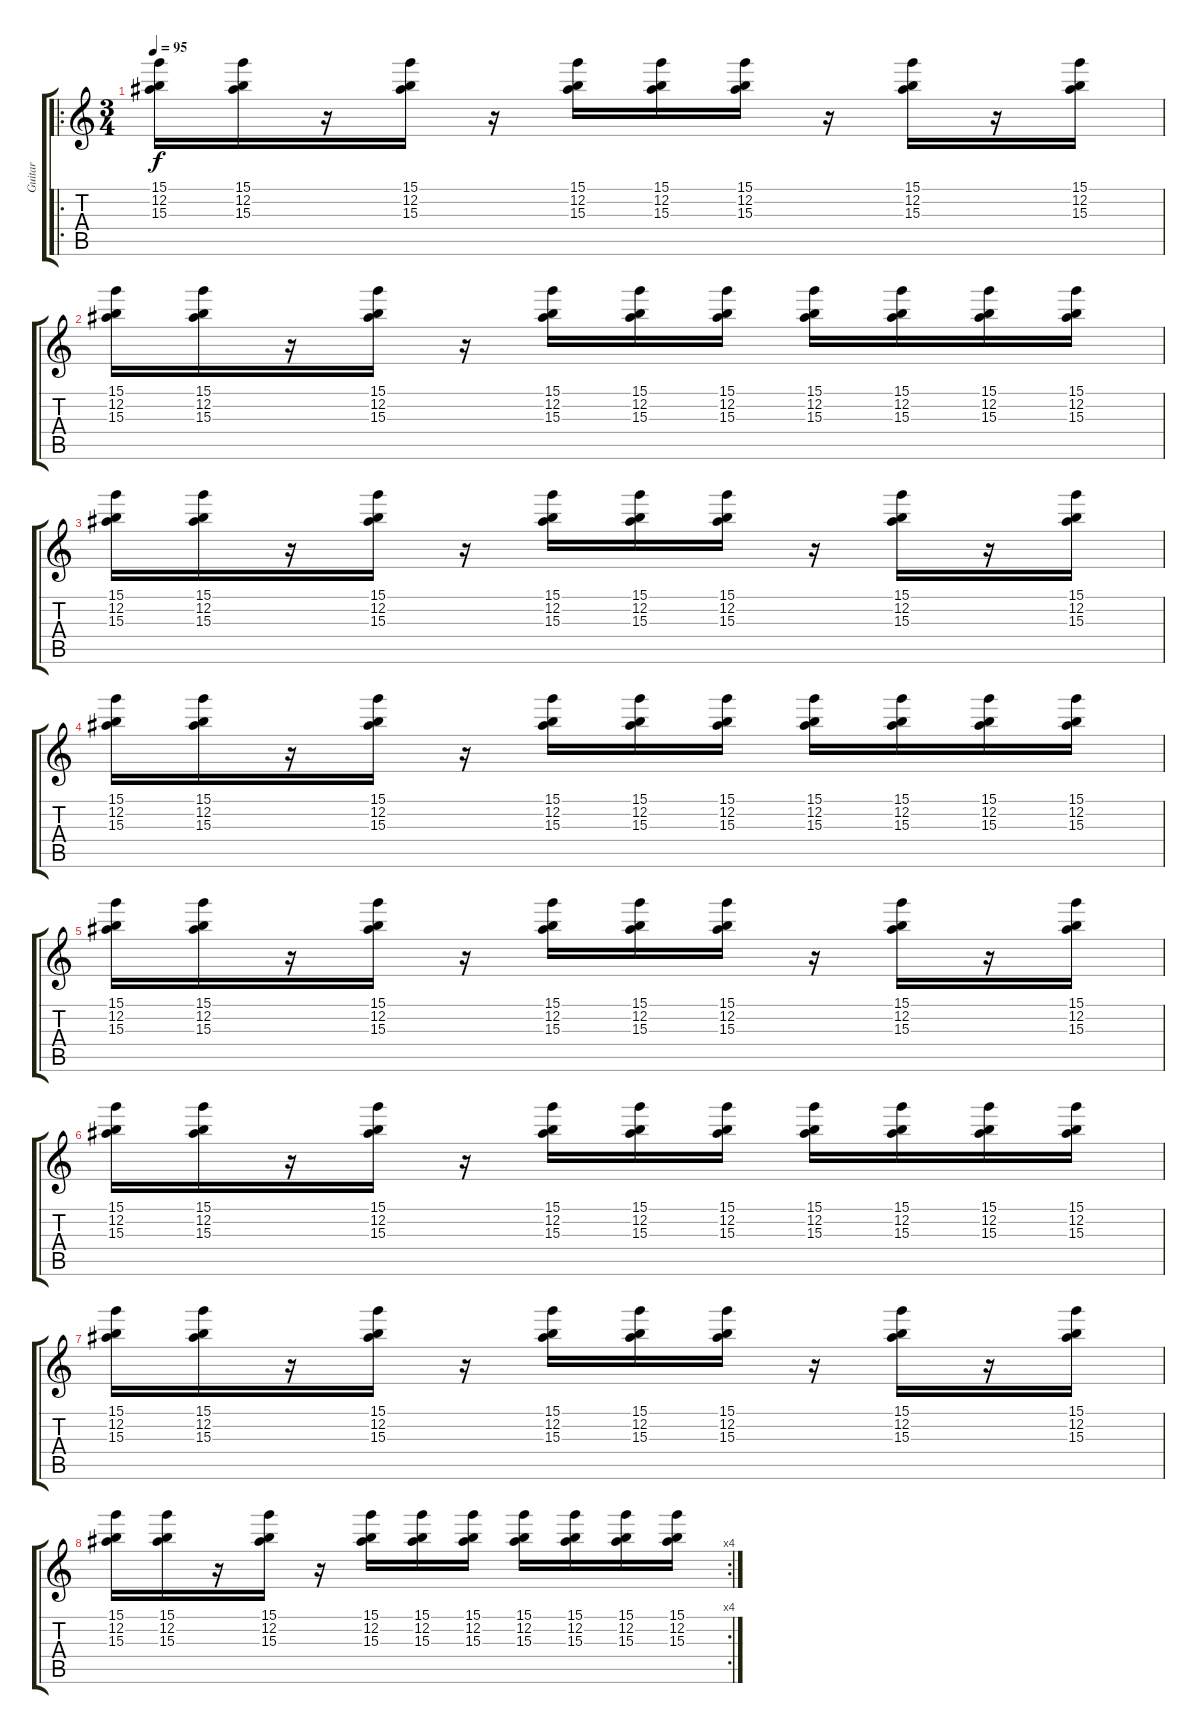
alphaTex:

\track ("Guitar" "Guitar") {instrument overdrivenguitar}
\staff {score tabs}
\tuning (E4 B3 G3 D3 A2 E2) {hide}
\ro
\ts (3 4)
\tempo 95
\clef g2
\ks c
(15.1 12.2 15.3).16{dy f} (15.1 12.2 15.3).16 r.16 (15.1 12.2 15.3).16 r.16 (15.1 12.2 15.3).16 (15.1 12.2 15.3).16 (15.1 12.2 15.3).16 r.16 (15.1 12.2 15.3).16 r.16 (15.1 12.2 15.3).16 |
(15.1 12.2 15.3).16 (15.1 12.2 15.3).16 r.16 (15.1 12.2 15.3).16 r.16 (15.1 12.2 15.3).16 (15.1 12.2 15.3).16 (15.1 12.2 15.3).16 (15.1 12.2 15.3).16 (15.1 12.2 15.3).16 (15.1 12.2 15.3).16 (15.1 12.2 15.3).16 |
(15.1 12.2 15.3).16 (15.1 12.2 15.3).16 r.16 (15.1 12.2 15.3).16 r.16 (15.1 12.2 15.3).16 (15.1 12.2 15.3).16 (15.1 12.2 15.3).16 r.16 (15.1 12.2 15.3).16 r.16 (15.1 12.2 15.3).16 |
(15.1 12.2 15.3).16 (15.1 12.2 15.3).16 r.16 (15.1 12.2 15.3).16 r.16 (15.1 12.2 15.3).16 (15.1 12.2 15.3).16 (15.1 12.2 15.3).16 (15.1 12.2 15.3).16 (15.1 12.2 15.3).16 (15.1 12.2 15.3).16 (15.1 12.2 15.3).16 |
(15.1 12.2 15.3).16 (15.1 12.2 15.3).16 r.16 (15.1 12.2 15.3).16 r.16 (15.1 12.2 15.3).16 (15.1 12.2 15.3).16 (15.1 12.2 15.3).16 r.16 (15.1 12.2 15.3).16 r.16 (15.1 12.2 15.3).16 |
(15.1 12.2 15.3).16 (15.1 12.2 15.3).16 r.16 (15.1 12.2 15.3).16 r.16 (15.1 12.2 15.3).16 (15.1 12.2 15.3).16 (15.1 12.2 15.3).16 (15.1 12.2 15.3).16 (15.1 12.2 15.3).16 (15.1 12.2 15.3).16 (15.1 12.2 15.3).16 |
(15.1 12.2 15.3).16 (15.1 12.2 15.3).16 r.16 (15.1 12.2 15.3).16 r.16 (15.1 12.2 15.3).16 (15.1 12.2 15.3).16 (15.1 12.2 15.3).16 r.16 (15.1 12.2 15.3).16 r.16 (15.1 12.2 15.3).16 |
\rc 4
(15.1 12.2 15.3).16 (15.1 12.2 15.3).16 r.16 (15.1 12.2 15.3).16 r.16 (15.1 12.2 15.3).16 (15.1 12.2 15.3).16 (15.1 12.2 15.3).16 (15.1 12.2 15.3).16 (15.1 12.2 15.3).16 (15.1 12.2 15.3).16 (15.1 12.2 15.3).16
